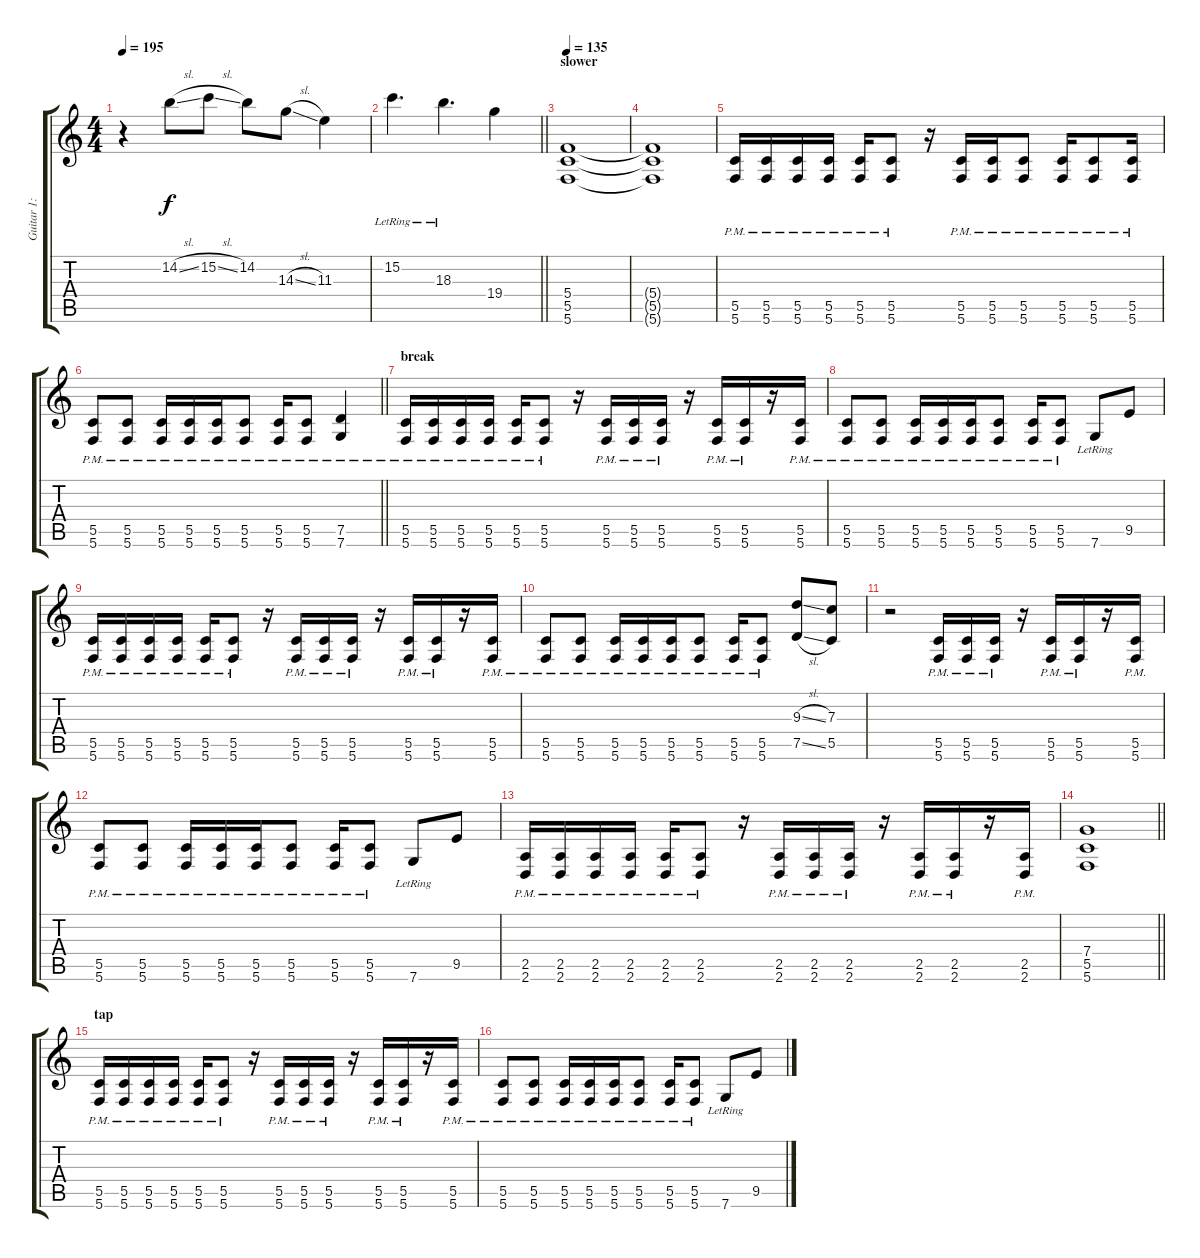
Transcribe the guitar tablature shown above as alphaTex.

\track ("Guitar 1: Johan" "Guitar 1: ") {instrument overdrivenguitar}
\staff {score tabs}
\tuning (D4 A3 F3 C3 G2 C2) {hide}
\ts (4 4)
\tempo 195
\clef g2
\ks c
r.4{dy f} 14.2{sl}.8 15.2{sl}.8 14.2.8 14.3{sl}.8 11.3.4 |
\barLineRight lightlight
15.2{lr}.4{d} 18.3{lr}.4{d} 19.4.4 |
\section ("" "slower")
\tempo 135
(5.4 5.5 5.6).1 |
(5.4{t} 5.5{t} 5.6{t}).1 |
(5.5{pm} 5.6).16 (5.5{pm} 5.6).16 (5.5{pm} 5.6).16 (5.5{pm} 5.6).16 (5.5{pm} 5.6).16 (5.5{pm} 5.6).8 r.16 (5.5{pm} 5.6).16 (5.5{pm} 5.6).16 (5.5{pm} 5.6).8 (5.5{pm} 5.6).16 (5.5{pm} 5.6).8 (5.5{pm} 5.6).16 |
\barLineRight lightlight
(5.5{pm} 5.6).8 (5.5{pm} 5.6).8 (5.5{pm} 5.6).16 (5.5{pm} 5.6).16 (5.5{pm} 5.6).16 (5.5{pm} 5.6).8 (5.5{pm} 5.6).16 (5.5{pm} 5.6).8 (7.5{pm} 7.6).4 |
\section ("" "break")
(5.5{pm} 5.6).16 (5.5{pm} 5.6).16 (5.5{pm} 5.6).16 (5.5{pm} 5.6).16 (5.5{pm} 5.6).16 (5.5{pm} 5.6).8 r.16 (5.5{pm} 5.6).16 (5.5{pm} 5.6).16 (5.5{pm} 5.6).16 r.16 (5.5{pm} 5.6).16 (5.5{pm} 5.6).16 r.16 (5.5{pm} 5.6).16 |
(5.5{pm} 5.6).8 (5.5{pm} 5.6).8 (5.5{pm} 5.6).16 (5.5{pm} 5.6).16 (5.5{pm} 5.6).16 (5.5{pm} 5.6).8 (5.5{pm} 5.6).16 (5.5{pm} 5.6).8 7.6{lr}.8 9.5.8 |
(5.5{pm} 5.6).16 (5.5{pm} 5.6).16 (5.5{pm} 5.6).16 (5.5{pm} 5.6).16 (5.5{pm} 5.6).16 (5.5{pm} 5.6).8 r.16 (5.5{pm} 5.6).16 (5.5{pm} 5.6).16 (5.5{pm} 5.6).16 r.16 (5.5{pm} 5.6).16 (5.5{pm} 5.6).16 r.16 (5.5{pm} 5.6).16 |
(5.5{pm} 5.6).8 (5.5{pm} 5.6).8 (5.5{pm} 5.6).16 (5.5{pm} 5.6).16 (5.5{pm} 5.6).16 (5.5{pm} 5.6).8 (5.5{pm} 5.6).16 (5.5{pm} 5.6).8 (9.3{sl} 7.5{sl}).8 (7.3 5.5).8 |
r.2 (5.5{pm} 5.6).16 (5.5{pm} 5.6).16 (5.5{pm} 5.6).16 r.16 (5.5{pm} 5.6).16 (5.5{pm} 5.6).16 r.16 (5.5{pm} 5.6).16 |
(5.5{pm} 5.6).8 (5.5{pm} 5.6).8 (5.5{pm} 5.6).16 (5.5{pm} 5.6).16 (5.5{pm} 5.6).16 (5.5{pm} 5.6).8 (5.5{pm} 5.6).16 (5.5{pm} 5.6).8 7.6{lr}.8 9.5.8 |
(2.5{pm} 2.6).16 (2.5{pm} 2.6).16 (2.5{pm} 2.6).16 (2.5{pm} 2.6).16 (2.5{pm} 2.6).16 (2.5{pm} 2.6).8 r.16 (2.5{pm} 2.6).16 (2.5{pm} 2.6).16 (2.5{pm} 2.6).16 r.16 (2.5{pm} 2.6).16 (2.5{pm} 2.6).16 r.16 (2.5{pm} 2.6).16 |
\barLineRight lightlight
(7.4 5.5 5.6).1 |
\section ("" "tap")
(5.5{pm} 5.6).16 (5.5{pm} 5.6).16 (5.5{pm} 5.6).16 (5.5{pm} 5.6).16 (5.5{pm} 5.6).16 (5.5{pm} 5.6).8 r.16 (5.5{pm} 5.6).16 (5.5{pm} 5.6).16 (5.5{pm} 5.6).16 r.16 (5.5{pm} 5.6).16 (5.5{pm} 5.6).16 r.16 (5.5{pm} 5.6).16 |
(5.5{pm} 5.6).8 (5.5{pm} 5.6).8 (5.5{pm} 5.6).16 (5.5{pm} 5.6).16 (5.5{pm} 5.6).16 (5.5{pm} 5.6).8 (5.5{pm} 5.6).16 (5.5{pm} 5.6).8 7.6{lr}.8 9.5.8
